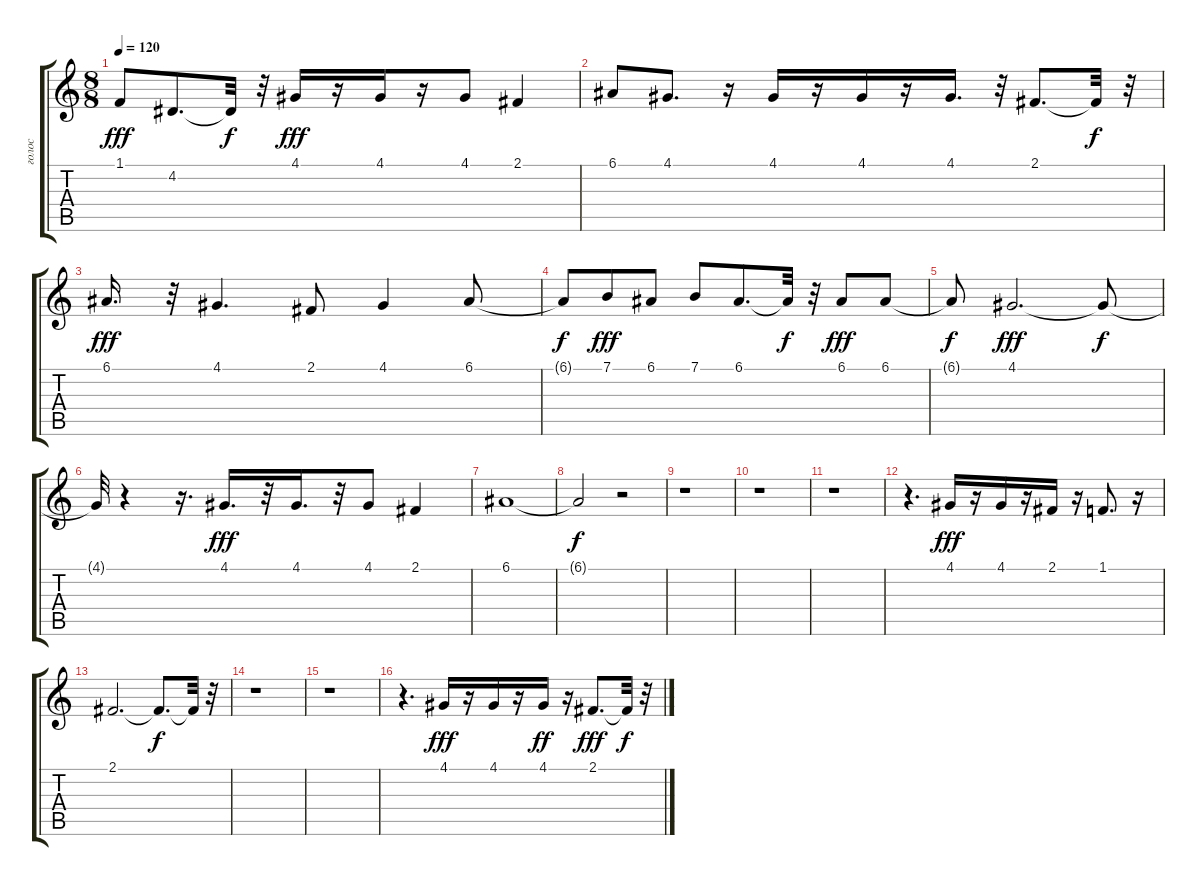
\track ("голос" "голос") {instrument fx5brightness}
\staff {score tabs}
\tuning (E4 B3 G3 D3 A2 E2) {hide}
\ts (8 8)
\tempo 120
\clef g2
\ks c
1.1.8{dy fff} 4.2.8{d} 4.2{t}.32{dy f} r.32 4.1.16{dy fff} r.16 4.1.16 r.16 4.1.8 2.1.4 |
6.1.8 4.1.8{d} r.16 4.1.16 r.16 4.1.16 r.16 4.1.16{d} r.32 2.1.8{d} 2.1{t}.32{dy f} r.32 |
6.1.16{d dy fff} r.32 4.1.4{d} 2.1.8 4.1.4 6.1.8 |
6.1{t}.8{dy f} 7.1.8{dy fff} 6.1.8 7.1.8 6.1.8{d} 6.1{t}.32{dy f} r.32 6.1.8{dy fff} 6.1.8 |
6.1{t}.8{dy f} 4.1.2{d dy fff} 4.1{t}.8{dy f} |
4.1{t}.32 r.4 r.16{d} 4.1.16{d dy fff} r.32 4.1.16{d} r.32 4.1.8 2.1.4 |
6.1.1 |
6.1{t}.2{dy f} r.2 |
r.1 |
r.1 |
r.1 |
r.4{d} 4.1.16{dy fff} r.16 4.1.16 r.16 2.1.16 r.16 1.1.8{d} r.16 |
2.1.2{d} 2.1{t}.8{d dy f} 2.1{t}.32 r.32 |
r.1 |
r.1 |
r.4{d} 4.1.16{dy fff} r.16 4.1.16 r.16 4.1.16{dy ff} r.16 2.1.8{d dy fff} 2.1{t}.32{dy f} r.32
